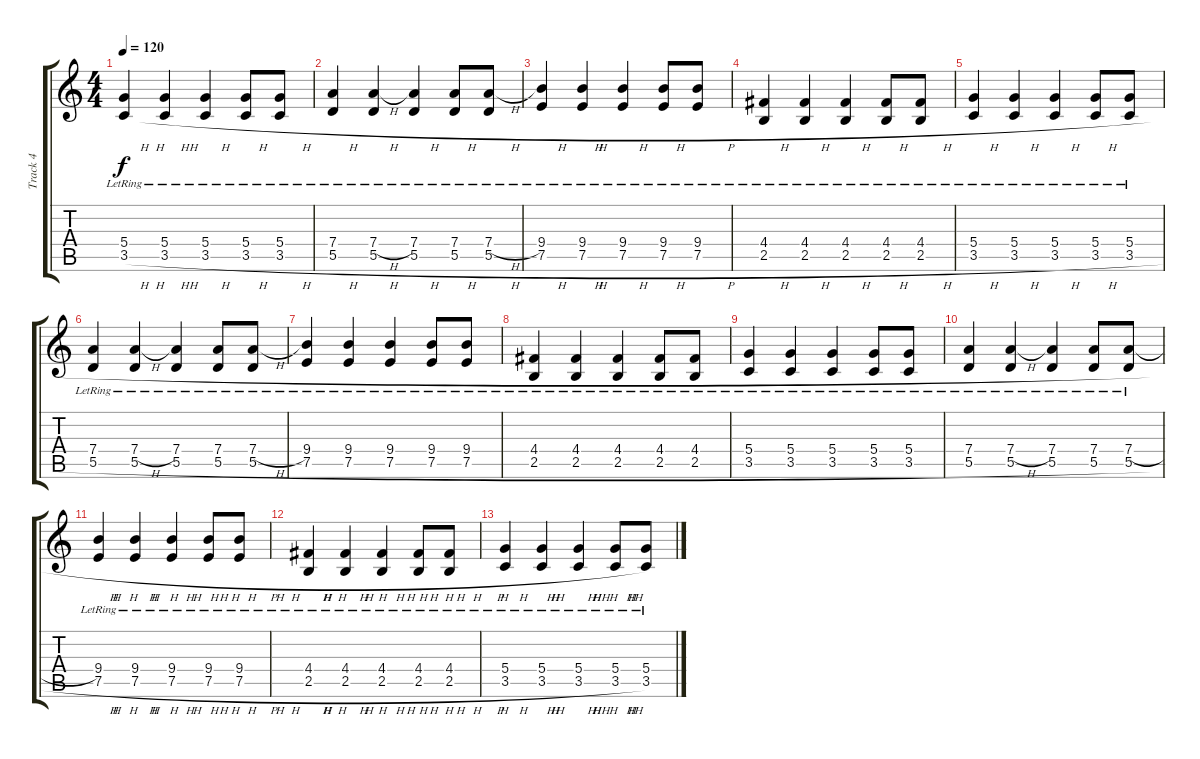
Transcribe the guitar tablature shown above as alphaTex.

\track ("Track 4" "Track 4") {instrument distortionguitar}
\staff {score tabs}
\tuning (E4 B3 G3 D3 A2 E2) {hide}
\ts (4 4)
\tempo 120
\clef g2
\ks c
(5.4{lr} 3.5{h lr}).4{dy f} (5.4{lr} 3.5{h lr}).4 (5.4{lr} 3.5{h lr}).4 (5.4{lr} 3.5{h lr}).8 (5.4{lr} 3.5{h lr}).8 |
(7.4{lr} 5.5{h lr}).4 (7.4{h lr} 5.5{h lr}).4 (7.4{lr} 5.5{h lr}).4 (7.4{lr} 5.5{h lr}).8 (7.4{h lr} 5.5{h lr}).8 |
(9.4{lr} 7.5{h lr}).4 (9.4{lr} 7.5{h lr}).4 (9.4{lr} 7.5{h lr}).4 (9.4{lr} 7.5{h lr}).8 (9.4{lr} 7.5{h lr}).8 |
(4.4{lr} 2.5{h lr}).4 (4.4{lr} 2.5{h lr}).4 (4.4{lr} 2.5{h lr}).4 (4.4{lr} 2.5{h lr}).8 (4.4{lr} 2.5{h lr}).8 |
(5.4{lr} 3.5{h lr}).4 (5.4{lr} 3.5{h lr}).4 (5.4{lr} 3.5{h lr}).4 (5.4{lr} 3.5{h lr}).8 (5.4{lr} 3.5{h lr}).8 |
(7.4{lr} 5.5{h lr}).4 (7.4{h lr} 5.5{h lr}).4 (7.4{lr} 5.5{h lr}).4 (7.4{lr} 5.5{h lr}).8 (7.4{h lr} 5.5{h lr}).8 |
(9.4{lr} 7.5{h lr}).4 (9.4{lr} 7.5{h lr}).4 (9.4{lr} 7.5{h lr}).4 (9.4{lr} 7.5{h lr}).8 (9.4{lr} 7.5{h lr}).8 |
(4.4{lr} 2.5{h lr}).4 (4.4{lr} 2.5{h lr}).4 (4.4{lr} 2.5{h lr}).4 (4.4{lr} 2.5{h lr}).8 (4.4{lr} 2.5{h lr}).8 |
(5.4{lr} 3.5{h lr}).4 (5.4{lr} 3.5{h lr}).4 (5.4{lr} 3.5{h lr}).4 (5.4{lr} 3.5{h lr}).8 (5.4{lr} 3.5{h lr}).8 |
(7.4{lr} 5.5{h lr}).4 (7.4{h lr} 5.5{h lr}).4 (7.4{lr} 5.5{h lr}).4 (7.4{lr} 5.5{h lr}).8 (7.4{h lr} 5.5{h lr}).8 |
(9.4{lr} 7.5{h lr}).4 (9.4{lr} 7.5{h lr}).4 (9.4{lr} 7.5{h lr}).4 (9.4{lr} 7.5{h lr}).8 (9.4{lr} 7.5{h lr}).8 |
(4.4{lr} 2.5{h lr}).4 (4.4{lr} 2.5{h lr}).4 (4.4{lr} 2.5{h lr}).4 (4.4{lr} 2.5{h lr}).8 (4.4{lr} 2.5{h lr}).8 |
(5.4{lr} 3.5{h lr}).4 (5.4{lr} 3.5{h lr}).4 (5.4{lr} 3.5{h lr}).4 (5.4{lr} 3.5{h lr}).8 (5.4{lr} 3.5{lr}).8
